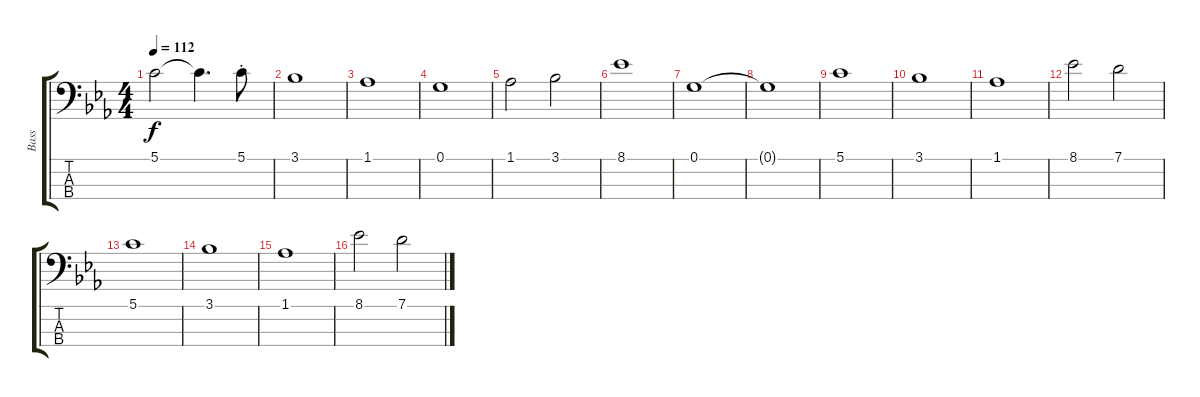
\track ("Bass" "Bass") {instrument electricbassfinger}
\staff {score tabs}
\tuning (G2 D2 A1 E1) {hide}
\ts (4 4)
\tempo 112
\clef f4
\ks eb
5.1.2{dy f} 5.1{t}.4{d} 5.1{st}.8 |
3.1.1 |
1.1.1 |
0.1.1 |
1.1.2 3.1.2 |
8.1.1 |
0.1.1 |
0.1{t}.1 |
5.1.1 |
3.1.1 |
1.1.1 |
8.1.2 7.1.2 |
5.1.1 |
3.1.1 |
1.1.1 |
8.1.2 7.1.2
